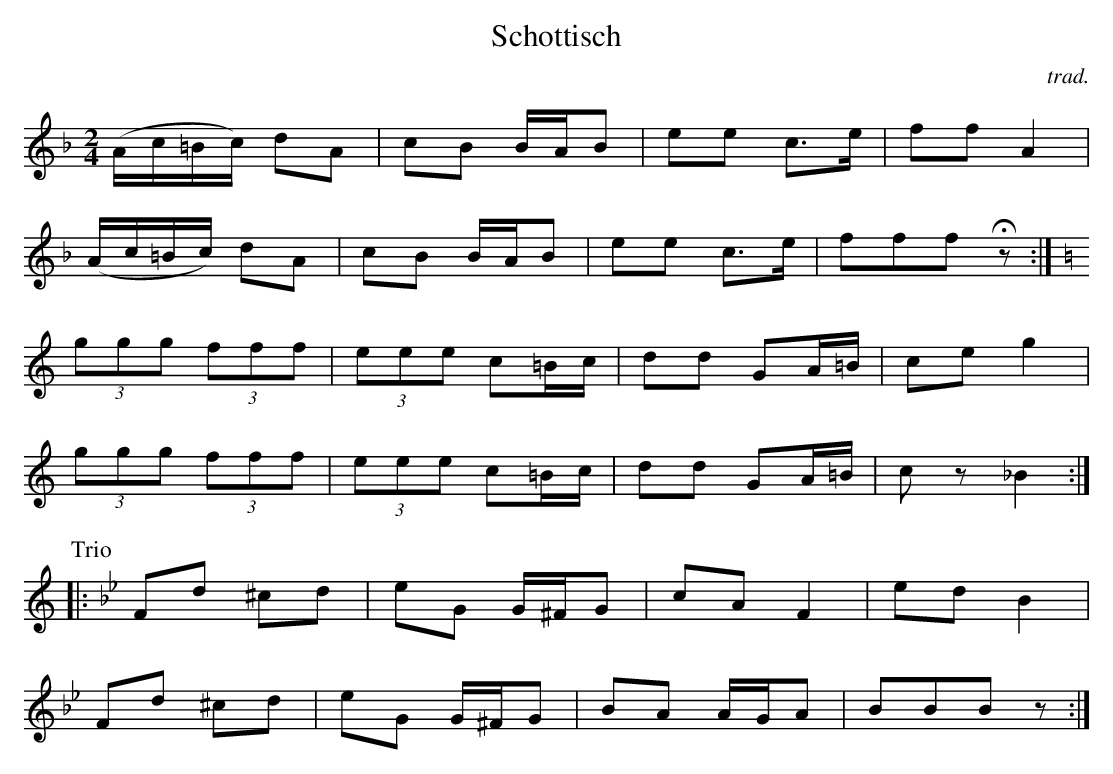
X:1
T:Schottisch
M:2/4
L:1/16
C:trad.
K:F
(Ac=Bc) d2A2|c2B2 BAB2|e2e2 c3e|f2f2 A4|
(Ac=Bc) d2A2|c2B2 BAB2|e2e2 c3e|f2f2f2Hz2:|
K:C
(3g2g2g2 (3f2f2f2|(3e2e2e2 c2=Bc|d2d2 G2A=B|c2e2g4|
(3g2g2g2 (3f2f2f2|(3e2e2e2 c2=Bc|d2d2 G2A=B|c2z2_B4:|
P:Trio
K:Bb
|:F2d2 ^c2d2|e2G2 G^FG2|c2A2 F4|e2d2B4|
F2d2 ^c2d2|e2G2 G^FG2|B2A2 AGA2|B2B2B2z2:|
